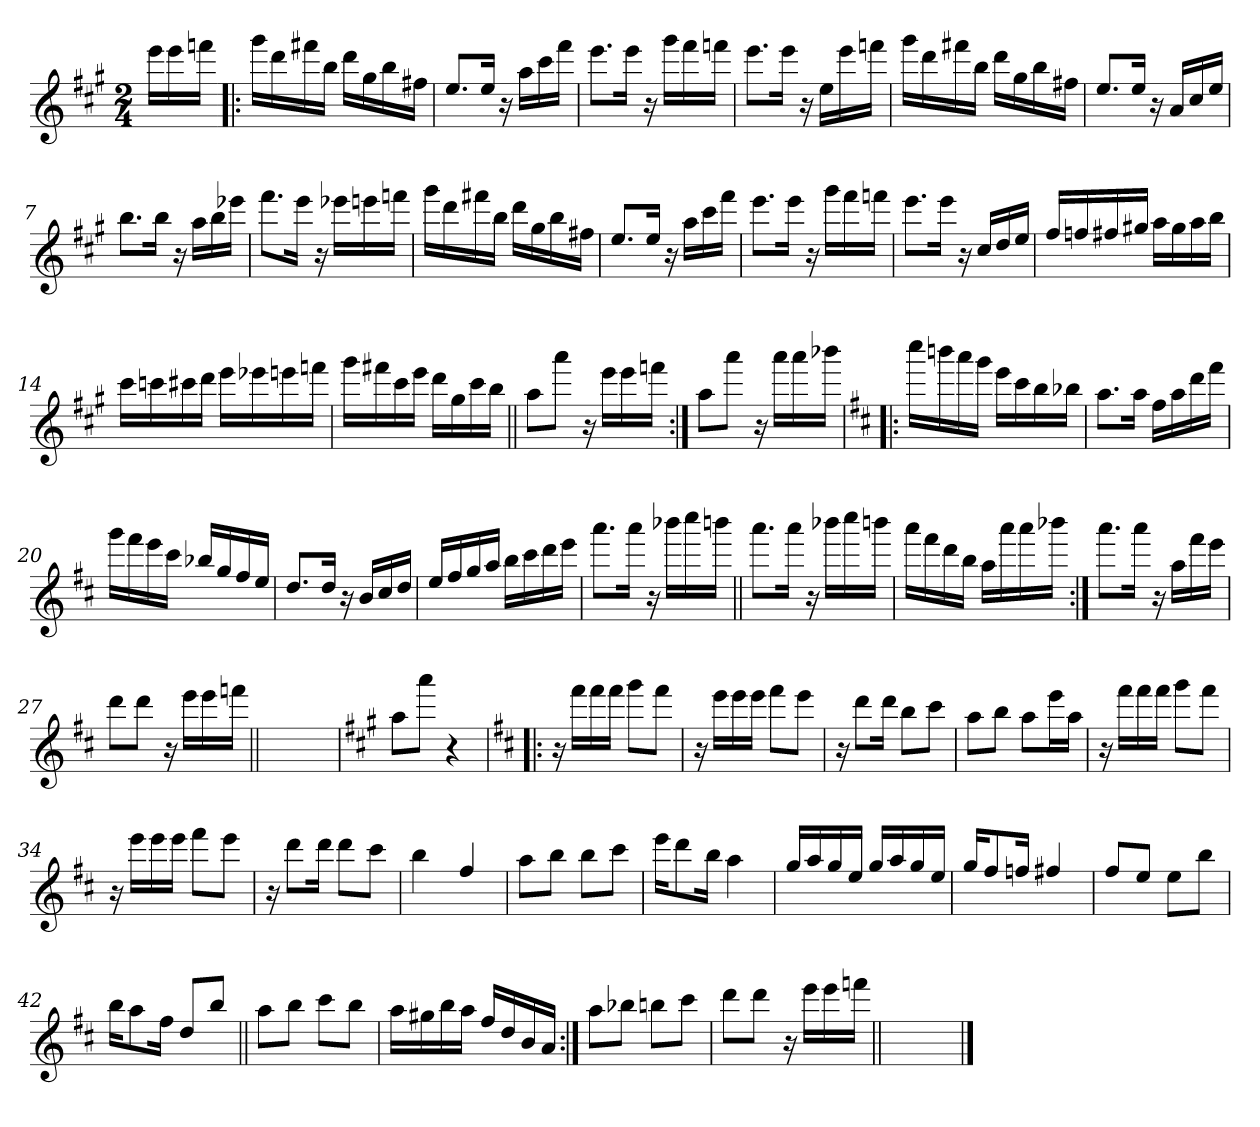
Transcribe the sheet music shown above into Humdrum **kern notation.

**kern
*part1
*staff1
*clefG2
*k[f#c#g#]
*A:
*M2/4
=
16eee\LL
16eee\
16fffn\JJ
=1!|:
16ggg#\LL
16ddd\
16fff#X\
16bb\JJ
16ddd\LL
16gg#\
16bb\
16ff#X\JJ
=2
8.ee/L
16ee/Jk
16r
16aa\LL
16ccc#\
16fff#\JJ
=3
8.eee\L
16eee\Jk
16r
16ggg#\LL
16fff#\
16fffn\JJ
=4
8.eee\L
16eee\Jk
16r
16ee\LL
16eee\
16fffn\JJ
!!LO:LB:g=z
=5
16ggg#\LL
16ddd\
16fff#X\
16bb\JJ
16ddd\LL
16gg#\
16bb\
16ff#X\JJ
=6
8.ee/L
16ee/Jk
16r
16a/LL
16cc#/
16ee/JJ
=7
8.bb\L
16bb\Jk
16r
16aa\LL
16bb\
16eee-X\JJ
=8
8.fff#\L
16eee\Jk
16r
16eee-X\LL
16eeen\
16fffn\JJ
=9
16ggg#\LL
16ddd\
16fff#X\
16bb\JJ
16ddd\LL
16gg#\
16bb\
16ff#X\JJ
!!LO:LB:g=z
=10
8.ee/L
16ee/Jk
16r
16aa\LL
16ccc#\
16fff#\JJ
=11
8.eee\L
16eee\Jk
16r
16ggg#\LL
16fff#\
16fffn\JJ
=12
8.eee\L
16eee\Jk
16r
16cc#/LL
16dd/
16ee/JJ
=13
16ff#/LL
16ffn/
16ff#X/
16gg#X/JJ
16aa\LL
16gg#\
16aa\
16bb\JJ
=14
16ccc#\LL
16cccn\
16ccc#X\
16ddd\JJ
16eee\LL
16eee-X\
16eeen\
16fffn\JJ
!!LO:LB:g=z
=15
16ggg#\LL
16fff#X\
16ccc#\
16eee\JJ
16ddd\LL
16gg#\
16ccc#\
16bb\JJ
=16||
8aa\L
8aaa\J
16r
16eee\LL
16eee\
16fffn\JJ
=17:|!
8aa\L
8aaa\J
16r
16aaa\LL
16aaa\
16bbb-X\JJ
=18!|:
*k[f#c#]
*D:
16cccc#\LL
16bbbn\
16aaa\
16ggg\JJ
16eee\LL
16ccc#\
16bb\
16bb-X\JJ
!!LO:LB:g=z
=19
8.aa\L
16aa\Jk
16ff#\LL
16aa\
16ddd\
16fff#\JJ
=20
16ggg\LL
16fff#\
16eee\
16ccc#\JJ
16bb-X/LL
16gg/
16ff#/
16ee/JJ
=21
8.dd/L
16dd/Jk
16r
16b/LL
16cc#/
16dd/JJ
=22
16ee/LL
16ff#/
16gg/
16aa/JJ
16bb\LL
16ccc#\
16ddd\
16eee\JJ
=23
8.aaa\L
16aaa\Jk
16r
16bbb-X\LL
16cccc#\
16bbbn\JJ
!!LO:LB:g=z
=24||
8.aaa\L
16aaa\Jk
16r
16bbb-X\LL
16cccc#\
16bbbn\JJ
=25
16aaa\LL
16fff#\
16ddd\
16bb\JJ
16aa\LL
16aaa\
16aaa\
16bbb-X\JJ
=26:|!
8.aaa\L
16aaa\Jk
16r
16aa\LL
16fff#\
16eee\JJ
=27
8ddd\L
8ddd\J
16r
16eee\LL
16eee\
16fffn\JJ
=27X271||
2ryy
!!LO:LB:g=z
=28
*k[f#c#g#]
*A:
8aa\L
8aaa\J
4r
=29!|:
*k[f#c#]
*D:
16r
16fff#\LL
16fff#\
16fff#\JJ
8ggg\L
8fff#\J
=30
16r
16eee\LL
16eee\
16eee\JJ
8fff#\L
8eee\J
=31
16r
8ddd\L
16ddd\Jk
8bb\L
8ccc#\J
=32
8aa\L
8bb\J
8aa\L
16eee\L
16aa\JJ
!!LO:LB:g=z
=33
16r
16fff#\LL
16fff#\
16fff#\JJ
8ggg\L
8fff#\J
=34
16r
16eee\LL
16eee\
16eee\JJ
8fff#\L
8eee\J
=35
16r
8ddd\L
16ddd\Jk
8ddd\L
8ccc#\J
=36
4bb\
4ff#/
=37
8aa\L
8bb\J
8bb\L
8ccc#\J
!!LO:LB:g=z
=38
16eee\KL
8ddd\
16bb\Jk
4aa\
=39
16gg/LL
16aa/
16gg/
16ee/JJ
16gg/LL
16aa/
16gg/
16ee/JJ
=40
16gg/KL
8ff#/
16ffn/Jk
4ff#X/
=41
8ff#/L
8ee/J
8ee\L
8bb\J
=42
16bb\KL
8aa\
16ff#\Jk
8dd/L
8bb/J
!!LO:LB:g=z
=43||
8aa\L
8bb\J
8ccc#\L
8bb\J
=44
16aa\LL
16gg#X\
16bb\
16aa\JJ
16ff#/LL
16dd/
16b/
16a/JJ
=45:|!
8aa\L
8bb-X\J
8bbn\L
8ccc#\J
=46
8ddd\L
8ddd\J
16r
16eee\LL
16eee\
16fffn\JJ
=47||
2ryy
==
*-
